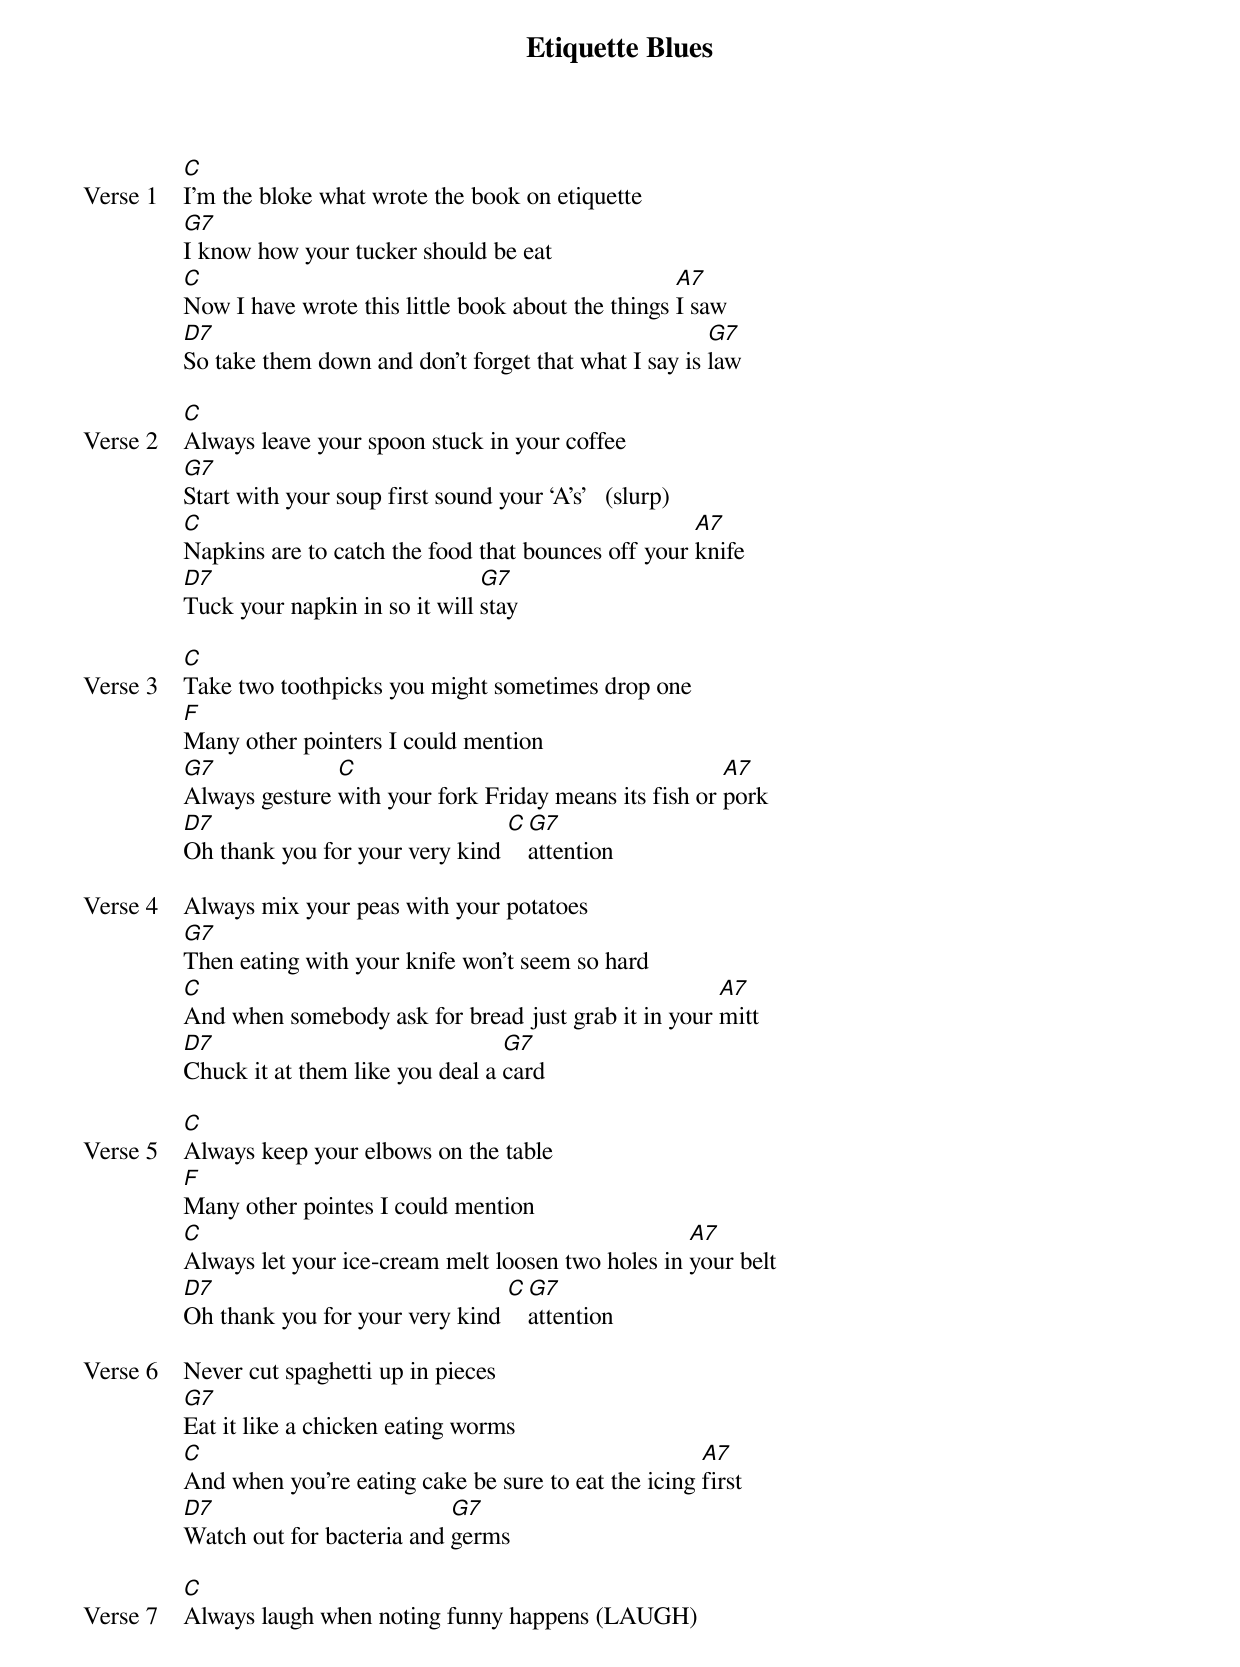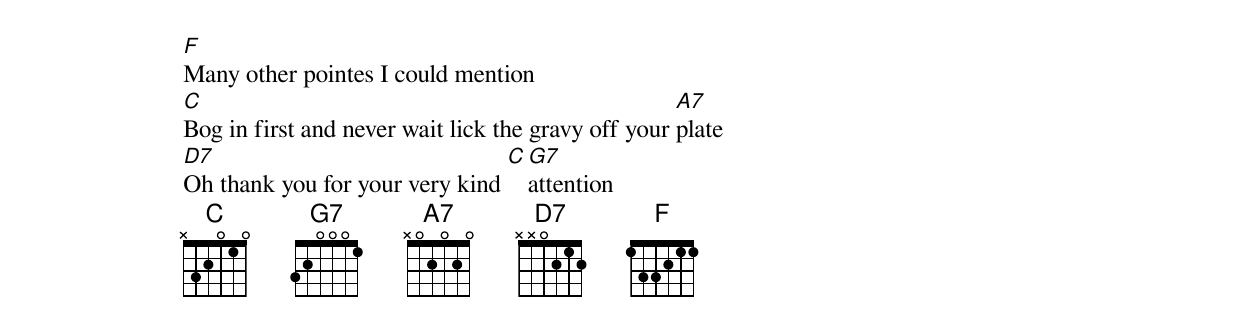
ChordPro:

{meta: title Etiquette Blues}
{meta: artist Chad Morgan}

{start_of_verse: Verse 1}
[C]I’m the bloke what wrote the book on etiquette
[G7]I know how your tucker should be eat
[C]Now I have wrote this little book about the things [A7]I saw
[D7]So take them down and don’t forget that what I say is [G7]law
{end_of_verse}

{start_of_verse: Verse 2}
[C]Always leave your spoon stuck in your coffee
[G7]Start with your soup first sound your ‘A’s’   (slurp)
[C]Napkins are to catch the food that bounces off your [A7]knife
[D7]Tuck your napkin in so it will [G7]stay
{end_of_verse}

{start_of_verse: Verse 3}
[C]Take two toothpicks you might sometimes drop one
[F]Many other pointers I could mention
[G7]Always gesture [C]with your fork Friday means its fish or [A7]pork
[D7]Oh thank you for your very kind [C][G7]attention
{end_of_verse}

{start_of_verse: Verse 4}
Always mix your peas with your potatoes
[G7]Then eating with your knife won’t seem so hard
[C]And when somebody ask for bread just grab it in your [A7]mitt
[D7]Chuck it at them like you deal a [G7]card
{end_of_verse}

{start_of_verse: Verse 5}
[C]Always keep your elbows on the table
[F]Many other pointes I could mention
[C]Always let your ice-cream melt loosen two holes in [A7]your belt
[D7]Oh thank you for your very kind [C][G7]attention
{end_of_verse}

{start_of_verse: Verse 6}
Never cut spaghetti up in pieces
[G7]Eat it like a chicken eating worms
[C]And when you’re eating cake be sure to eat the icing [A7]first
[D7]Watch out for bacteria and [G7]germs
{end_of_verse}

{start_of_verse: Verse 7}
[C]Always laugh when noting funny happens (LAUGH)
[F]Many other pointes I could mention
[C]Bog in first and never wait lick the gravy off your [A7]plate
[D7]Oh thank you for your very kind [C][G7]attention
{end_of_verse}
